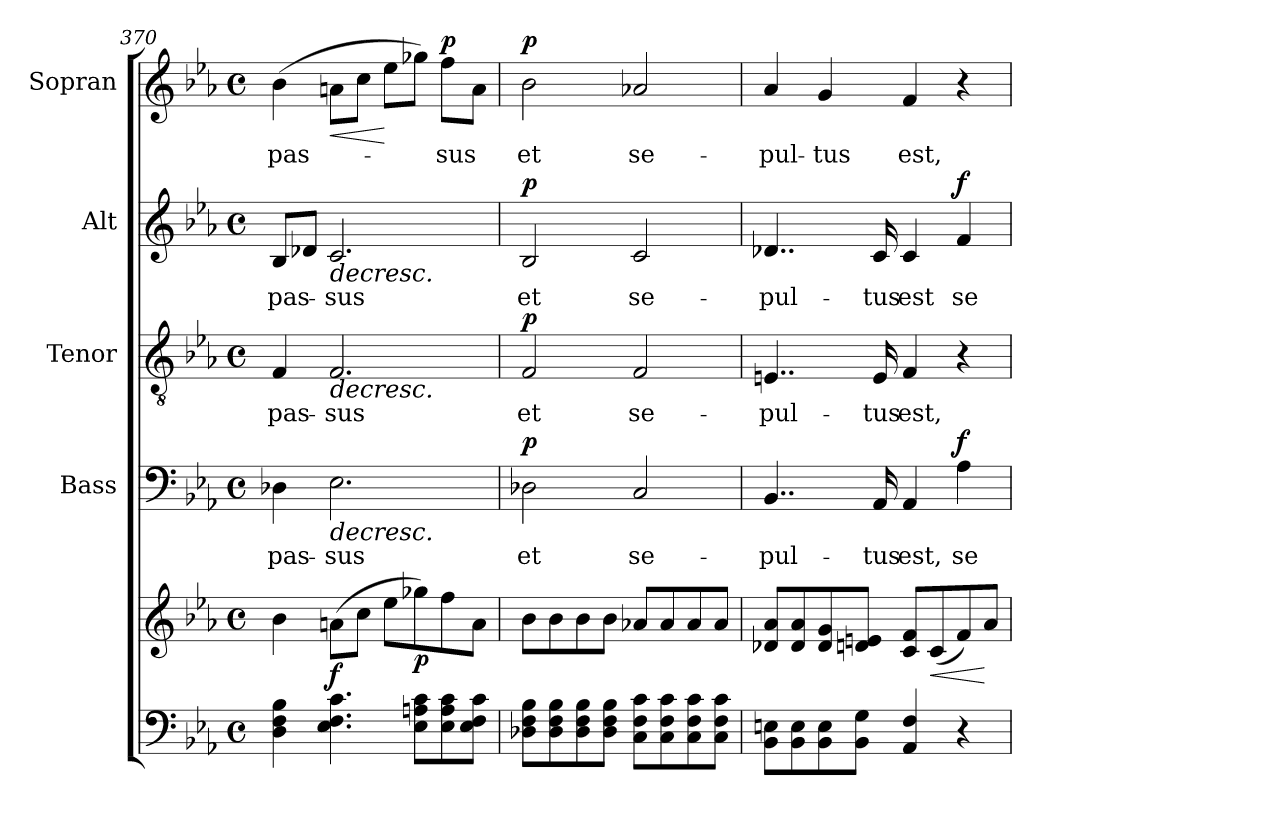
**kern	**kern	**dynam	**kern	**text	**dynam	**kern	**text	**dynam	**kern	**text	**dynam	**kern	**text	**dynam
*part5	*part5	*part5	*part4	*part4	*part4	*part3	*part3	*part3	*part2	*part2	*part2	*part1	*part1	*part1
*staff6	*staff5	*staff5/6	*staff4	*staff4	*staff4	*staff3	*staff3	*staff3	*staff2	*staff2	*staff2	*staff1	*staff1	*staff1
*	*	*	*I"Bass	*	*	*I"Tenor	*	*	*I"Alt	*	*	*I"Sopran	*	*
*	*	*	*I'B.	*	*	*I'T.	*	*	*I'A.	*	*	*I'S.	*	*
*clefF4	*clefG2	*	*clefF4	*	*	*clefGv2	*	*	*clefG2	*	*	*clefG2	*	*
*k[b-e-a-]	*k[b-e-a-]	*	*k[b-e-a-]	*	*	*k[b-e-a-]	*	*	*k[b-e-a-]	*	*	*k[b-e-a-]	*	*
*E-:	*E-:	*	*E-:	*	*	*E-:	*	*	*E-:	*	*	*E-:	*	*
*M4/4	*M4/4	*	*M4/4	*	*	*M4/4	*	*	*M4/4	*	*	*M4/4	*	*
*met(c)	*met(c)	*	*met(c)	*	*	*met(c)	*	*	*met(c)	*	*	*met(c)	*	*
=370	=370	=370	=370	=370	=370	=370	=370	=370	=370	=370	=370	=370	=370	=370
!	!	!	!	!LO:LY:b	!	!	!LO:LY:b	!	!	!LO:LY:b	!	!	!LO:LY:b	!
4D\ 4F\ 4B-\	4b-\	.	4D-X\	pas-	.	4F/	pas-	.	8B-/L	pas-	.	(>4b-\	pas-	.
.	.	.	.	.	.	.	.	.	8d-X/J	.	.	.	.	.
!	!	!LO:DY:b	!	!LO:LY:b	!LO:HP:b	!	!LO:LY:b	!LO:HP:b	!	!LO:LY:b	!LO:HP:b	!	!	!LO:HP:b
4.E-\ 4.F\ 4.c\	(>8an\L	f	2.E-\	-sus	>	2.F/	-sus	>	2.c/	-sus	>	8an\L	.	<
.	8cc\J	.	.	.	.	.	.	.	.	.	.	8cc\J	.	.
.	8ee-\L	.	.	.	.	.	.	.	.	.	.	8ee-\L	.	[
!	!	!LO:DY:b	!	!	!	!	!	!	!	!	!	!	!	!
8E-\ 8An\ 8c\L	8gg-X\)	p	.	.	.	.	.	.	.	.	.	8gg-X\J)	.	.
!	!	!	!	!	!	!	!	!	!	!	!	!	!LO:LY:b	!LO:DY:a
8E-\ 8A\ 8c\	8ff\	.	.	.	.	.	.	.	.	.	.	8ff\L	-sus	p
8E-\ 8F\ 8c\J	8a\J	.	.	.	.	.	.	.	.	.	.	8a\J	.	.
=371	=371	=371	=371	=371	=371	=371	=371	=371	=371	=371	=371	=371	=371	=371
!	!	!	!	!LO:LY:b	!LO:DY:a	!	!LO:LY:b	!LO:DY:a	!	!LO:LY:b	!LO:DY:a	!	!LO:LY:b	!LO:DY:a
8D-X\ 8F\ 8B-\L	8b-\L	.	2D-X\	et	p	2F/	et	p	2B-/	et	p	2b-\	et	p
8D-\ 8F\ 8B-\	8b-\	.	.	.	.	.	.	.	.	.	.	.	.	.
8D-\ 8F\ 8B-\	8b-\	.	.	.	.	.	.	.	.	.	.	.	.	.
8D-\ 8F\ 8B-\J	8b-\J	.	.	.	.	.	.	.	.	.	.	.	.	.
!	!	!	!	!LO:LY:b	!	!	!LO:LY:b	!	!	!LO:LY:b	!	!	!LO:LY:b	!
8C\ 8F\ 8c\L	8a-X/L	.	2C/	se-	]	2F/	se-	]	2c/	se-	]	2a-X/	se-	.
8C\ 8F\ 8c\	8a-/	.	.	.	.	.	.	.	.	.	.	.	.	.
8C\ 8F\ 8c\	8a-/	.	.	.	.	.	.	.	.	.	.	.	.	.
8C\ 8F\ 8c\J	8a-/J	.	.	.	.	.	.	.	.	.	.	.	.	.
=372	=372	=372	=372	=372	=372	=372	=372	=372	=372	=372	=372	=372	=372	=372
!	!	!	!	!LO:LY:b	!	!	!LO:LY:b	!	!	!LO:LY:b	!	!	!LO:LY:b	!
8BB-\ 8En\L	8d-X/ 8a-/L	.	4..BB-/	-pul-	.	4..En/	-pul-	.	4..d-X/	-pul-	.	4a-/	-pul-	.
8BB-\ 8E\	8d-/ 8a-/	.	.	.	.	.	.	.	.	.	.	.	.	.
!	!	!	!	!	!	!	!	!	!	!	!	!	!LO:LY:b	!
8BB-\ 8E\	8d-/ 8g/	.	.	.	.	.	.	.	.	.	.	4g/	-tus	.
8BB-\ 8G\J	8dn/ 8en/J	.	.	.	.	.	.	.	.	.	.	.	.	.
!	!	!	!	!LO:LY:b	!	!	!LO:LY:b	!	!	!LO:LY:b	!	!	!	!
.	.	.	16AA-/	-tus	.	16E/	-tus	.	16c/	-tus	.	.	.	.
!	!	!	!	!LO:LY:b	!	!	!LO:LY:b	!	!	!LO:LY:b	!	!	!LO:LY:b	!
4AA-/ 4F/	8c/ 8f/L	.	4AA-/	est,	.	4F/	est,	.	4c/	est	.	4f/	est,	.
!	!	!LO:HP:b	!	!	!	!	!	!	!	!	!	!	!	!
.	(<8c/	<	.	.	.	.	.	.	.	.	.	.	.	.
!	!	!	!	!LO:LY:b	!LO:DY:a	!	!	!	!	!LO:LY:b	!LO:DY:a	!	!	!
4r	8f/)	.	4A-\	se-	f	4r	.	.	4f/	se-	f	4r	.	.
.	8a-/J	[	.	.	.	.	.	.	.	.	.	.	.	.
=	=	=	=	=	=	=	=	=	=	=	=	=	=	=
*-	*-	*-	*-	*-	*-	*-	*-	*-	*-	*-	*-	*-	*-	*-
